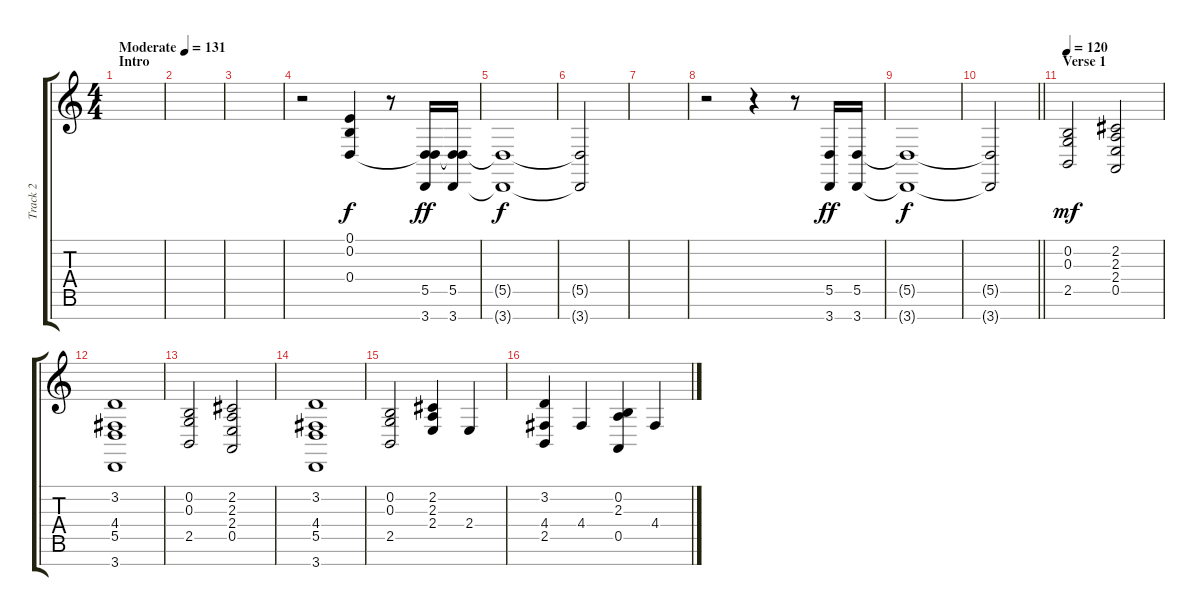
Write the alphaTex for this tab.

\track ("Track 2" "Track 2") {instrument pad1newage}
\staff {score tabs}
\tuning (E4 B3 G3 D3 A2 E2 B1) {hide}
\ts (4 4)
\section ("" "Intro")
\tempo (131 "Moderate")
\clef g2
\ks c
|
|
|
r.2{volume 10 instrument stringensemble1} (0.1 0.2 0.4).4 r.8 (0.4{t} 5.5 3.7).16{dy ff} (0.4{t} 5.5 3.7).16 |
(5.5{t} 3.7{t}).1{dy f} |
(5.5{t} 3.7{t}).2 |
|
r.2 r.4 r.8 (5.5 3.7).16{dy ff} (5.5 3.7).16 |
(5.5{t} 3.7{t}).1{dy f} |
\barLineRight lightlight
(5.5{t} 3.7{t}).2 |
\section ("" "Verse 1")
\tempo 120
(0.2 0.3 2.5).2{dy mf volume 6 balance 12 instrument pad1newage} (2.2 2.3 2.4 0.5).2 |
(3.2 4.4 5.5 3.7).1 |
(0.2 0.3 2.5).2 (2.2 2.3 2.4 0.5).2 |
(3.2 4.4 5.5 3.7).1 |
(0.2 0.3 2.5).2 (2.2 2.3 2.4).4 2.4.4 |
(3.2 4.4 2.5).4 4.4.4 (0.2 2.3 0.5).4 4.4.4
